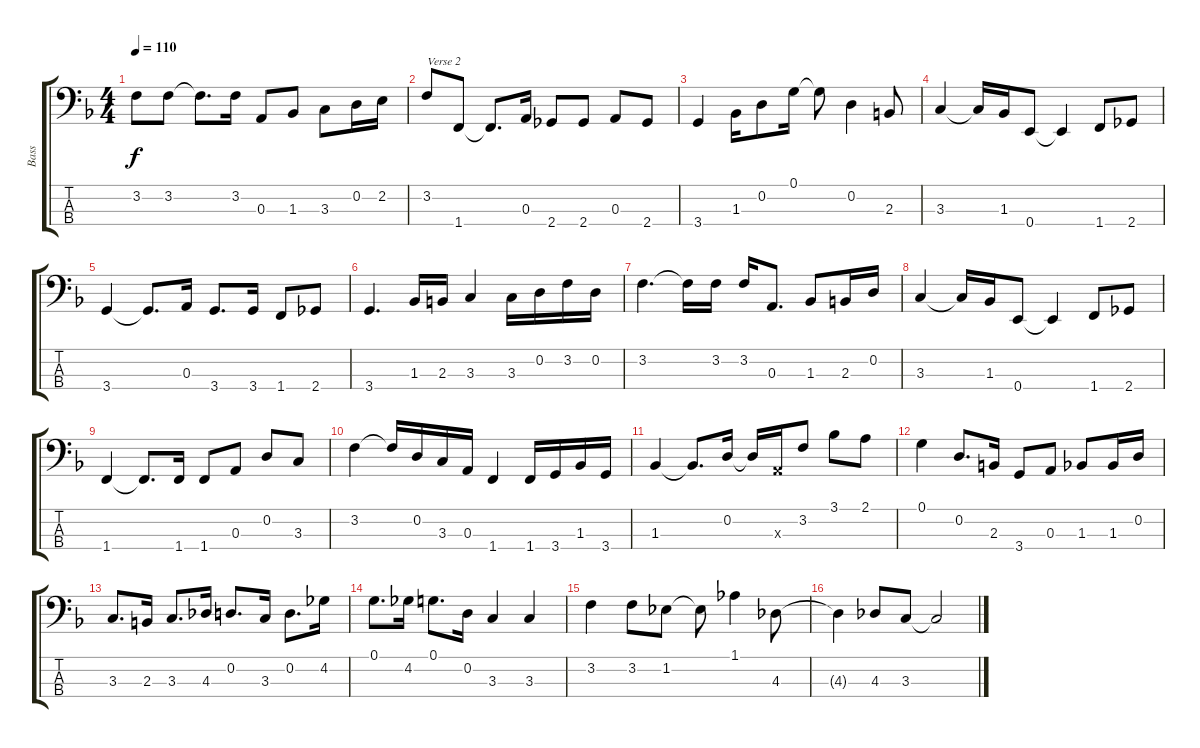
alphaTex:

\track ("Bass" "Bass") {instrument electricbassfinger}
\staff {score tabs}
\tuning (G2 D2 A1 E1) {hide}
\ts (4 4)
\tempo 110
\clef f4
\ks f
3.2.8{dy f} 3.2.8 3.2{t}.8{d} 3.2.16 0.3.8 1.3.8 3.3.8 0.2.16 2.2.16 |
3.2.8{txt "Verse 2"} 1.4.8 1.4{t}.8{d} 0.3.16 2.4.8 2.4.8 0.3.8 2.4.8 |
3.4.4 1.3.16 0.2.8 0.1.16 0.1{t}.8 0.2.4 2.3.8 |
3.3.4 3.3{t}.16 1.3.16 0.4.8 0.4{t}.4 1.4.8 2.4.8 |
3.4.4 3.4{t}.8{d} 0.3.16 3.4.8{d} 3.4.16 1.4.8 2.4.8 |
3.4.4{d} 1.3.16 2.3.16 3.3.4 3.3.16 0.2.16 3.2.16 0.2.16 |
3.2.4{d} 3.2{t}.16 3.2.16 3.2.16 0.3.8{d} 1.3.8 2.3.16 0.2.16 |
3.3.4 3.3{t}.16 1.3.16 0.4.8 0.4{t}.4 1.4.8 2.4.8 |
1.4.4 1.4{t}.8{d} 1.4.16 1.4.8 0.3.8 0.2.8 3.3.8 |
3.2.4 3.2{t}.16 0.2.16 3.3.16 0.3.16 1.4.4 1.4.16 3.4.16 1.3.16 3.4.16 |
1.3.4 1.3{t}.8{d} 0.2.16 0.2{t}.16 0.3{x}.16 3.2.8 3.1.8 2.1.8 |
0.1.4 0.2.8{d} 2.3.16 3.4.8 0.3.8 1.3.8 1.3.16 0.2.16 |
3.3.8{d} 2.3.16 3.3.8{d} 4.3.16 0.2.8{d} 3.3.16 0.2.8{d} 4.2.16 |
0.1.8{d} 4.2.16 0.1.8{d} 0.2.16 3.3.4 3.3.4 |
3.2.4 3.2.8 1.2.8 1.2{t}.8 1.1.4 4.3.8 |
4.3{t}.4 4.3.8 3.3.8 3.3{t}.2
